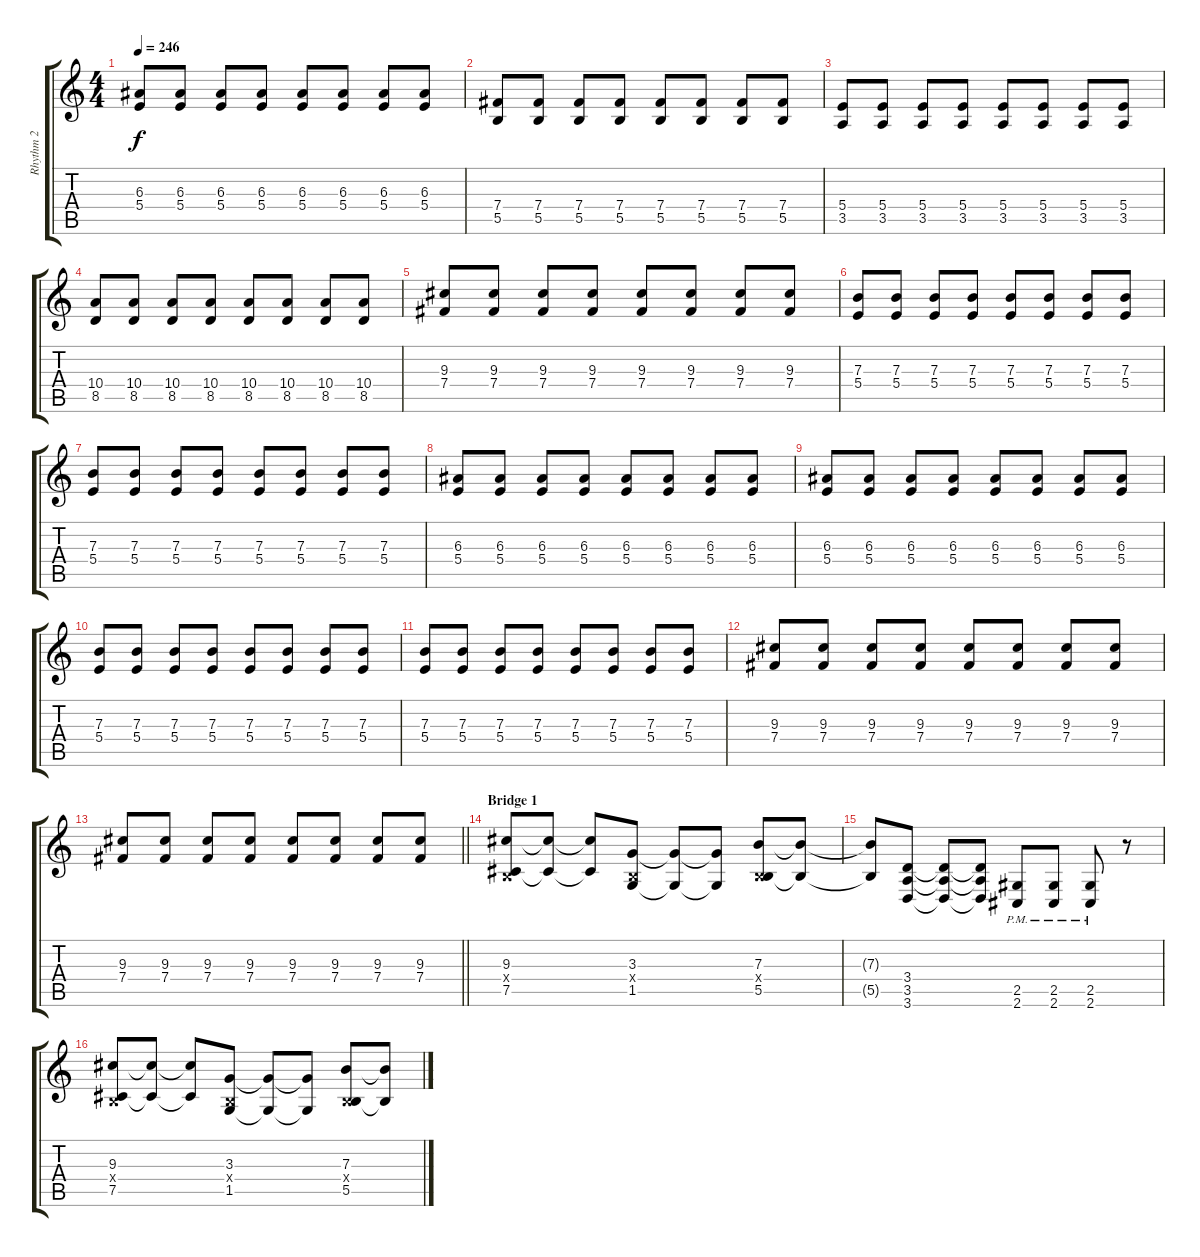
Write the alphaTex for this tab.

\track ("Rhythm 2" "Rhythm 2") {instrument distortionguitar}
\staff {score tabs}
\tuning (Db4 Ab3 E3 B2 Gb2 B1) {hide}
\ts (4 4)
\tempo 246
\clef g2
\ks c
(6.3 5.4).8{dy f} (6.3 5.4).8 (6.3 5.4).8 (6.3 5.4).8 (6.3 5.4).8 (6.3 5.4).8 (6.3 5.4).8 (6.3 5.4).8 |
(7.4 5.5).8 (7.4 5.5).8 (7.4 5.5).8 (7.4 5.5).8 (7.4 5.5).8 (7.4 5.5).8 (7.4 5.5).8 (7.4 5.5).8 |
(5.4 3.5).8 (5.4 3.5).8 (5.4 3.5).8 (5.4 3.5).8 (5.4 3.5).8 (5.4 3.5).8 (5.4 3.5).8 (5.4 3.5).8 |
(10.4 8.5).8 (10.4 8.5).8 (10.4 8.5).8 (10.4 8.5).8 (10.4 8.5).8 (10.4 8.5).8 (10.4 8.5).8 (10.4 8.5).8 |
(9.3 7.4).8 (9.3 7.4).8 (9.3 7.4).8 (9.3 7.4).8 (9.3 7.4).8 (9.3 7.4).8 (9.3 7.4).8 (9.3 7.4).8 |
(7.3 5.4).8 (7.3 5.4).8 (7.3 5.4).8 (7.3 5.4).8 (7.3 5.4).8 (7.3 5.4).8 (7.3 5.4).8 (7.3 5.4).8 |
(7.3 5.4).8 (7.3 5.4).8 (7.3 5.4).8 (7.3 5.4).8 (7.3 5.4).8 (7.3 5.4).8 (7.3 5.4).8 (7.3 5.4).8 |
(6.3 5.4).8 (6.3 5.4).8 (6.3 5.4).8 (6.3 5.4).8 (6.3 5.4).8 (6.3 5.4).8 (6.3 5.4).8 (6.3 5.4).8 |
(6.3 5.4).8 (6.3 5.4).8 (6.3 5.4).8 (6.3 5.4).8 (6.3 5.4).8 (6.3 5.4).8 (6.3 5.4).8 (6.3 5.4).8 |
(7.3 5.4).8 (7.3 5.4).8 (7.3 5.4).8 (7.3 5.4).8 (7.3 5.4).8 (7.3 5.4).8 (7.3 5.4).8 (7.3 5.4).8 |
(7.3 5.4).8 (7.3 5.4).8 (7.3 5.4).8 (7.3 5.4).8 (7.3 5.4).8 (7.3 5.4).8 (7.3 5.4).8 (7.3 5.4).8 |
(9.3 7.4).8 (9.3 7.4).8 (9.3 7.4).8 (9.3 7.4).8 (9.3 7.4).8 (9.3 7.4).8 (9.3 7.4).8 (9.3 7.4).8 |
\barLineRight lightlight
(9.3 7.4).8 (9.3 7.4).8 (9.3 7.4).8 (9.3 7.4).8 (9.3 7.4).8 (9.3 7.4).8 (9.3 7.4).8 (9.3 7.4).8 |
\section ("" "Bridge 1")
(9.3 0.4{x} 7.5).8 (9.3{t} 7.5{t}).8 (9.3{t} 7.5{t}).8 (3.3 0.4{x} 1.5).8 (3.3{t} 1.5{t}).8 (3.3{t} 1.5{t}).8 (7.3 0.4{x} 5.5).8 (7.3{t} 5.5{t}).8 |
(7.3{t} 5.5{t}).8 (3.4 3.5 3.6).8 (3.4{t} 3.5{t} 3.6{t}).8 (3.4{t} 3.5{t} 3.6{t}).8 (2.5{pm} 2.6{pm}).8 (2.5{pm} 2.6{pm}).8 (2.5{pm} 2.6{pm}).8 r.8 |
(9.3 0.4{x} 7.5).8 (9.3{t} 7.5{t}).8 (9.3{t} 7.5{t}).8 (3.3 0.4{x} 1.5).8 (3.3{t} 1.5{t}).8 (3.3{t} 1.5{t}).8 (7.3 0.4{x} 5.5).8 (7.3{t} 5.5{t}).8
